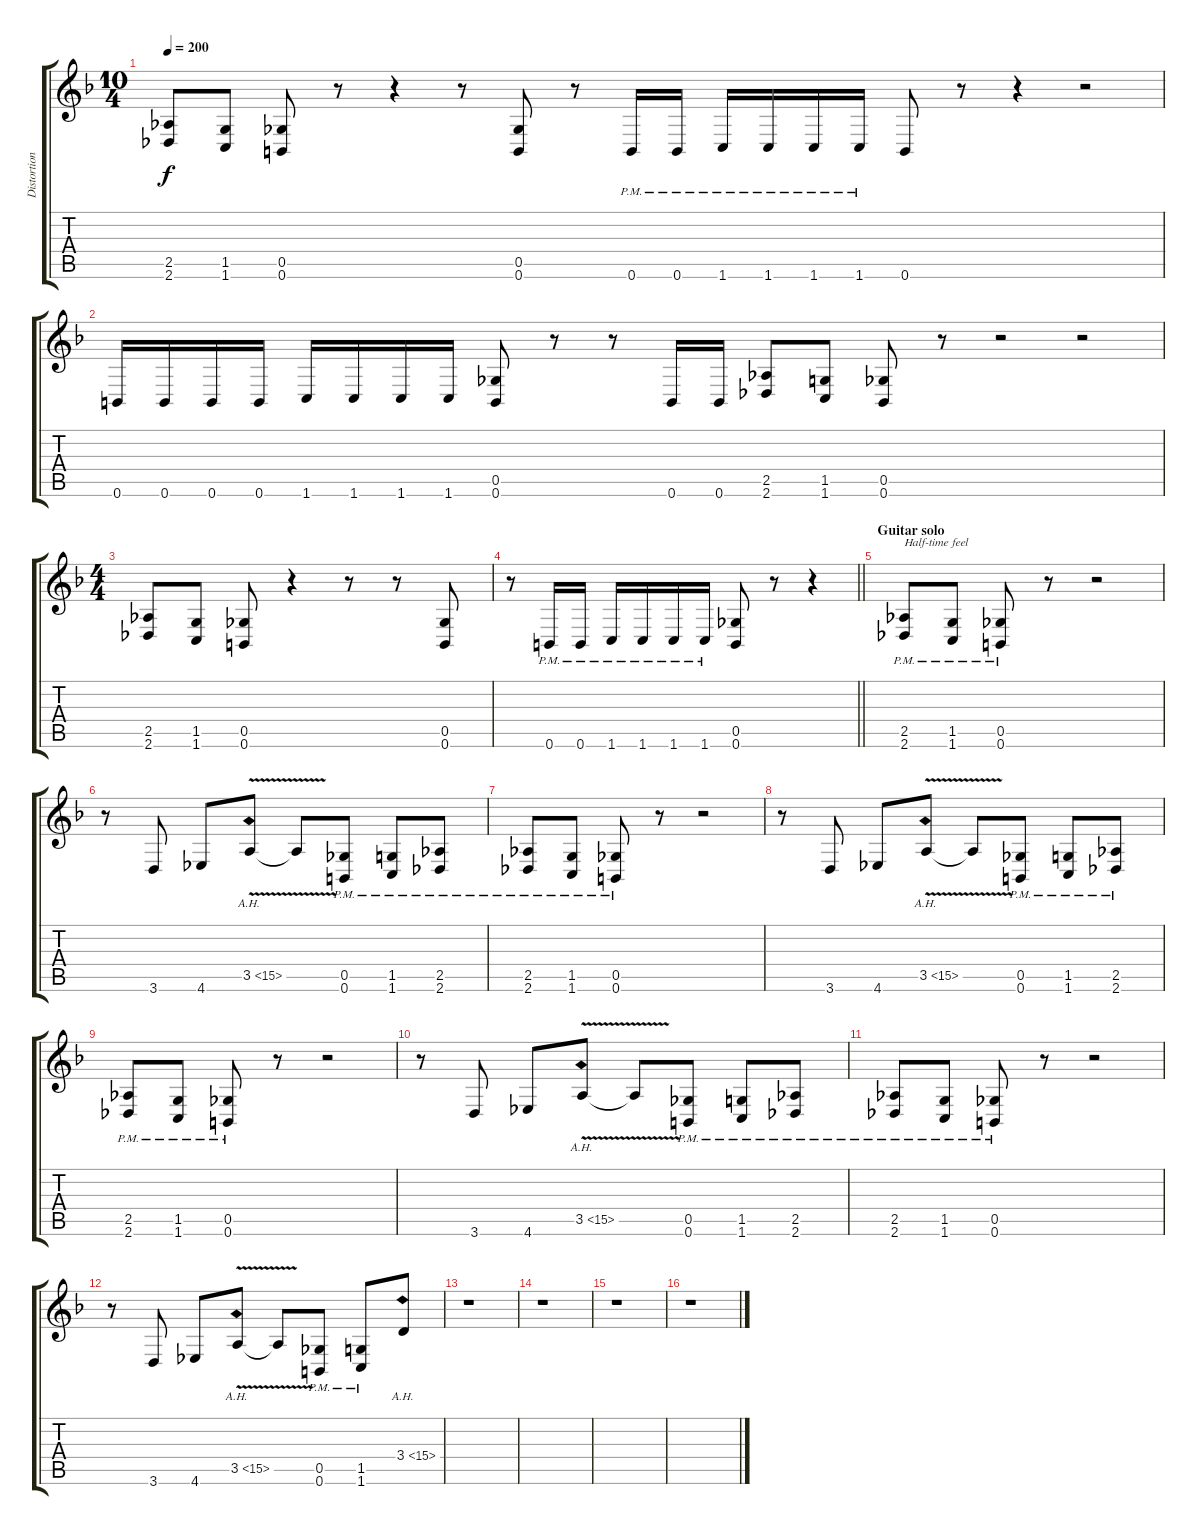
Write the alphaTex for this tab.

\track ("Distortion guitar" "Distortion") {instrument distortionguitar}
\staff {score tabs}
\tuning (Db4 Ab3 E3 B2 Gb2 B1) {hide}
\ts (10 4)
\tempo 200
\clef g2
\ks f
(2.5 2.6).8{dy f} (1.5 1.6).8 (0.5 0.6).8 r.8 r.4 r.8 (0.5 0.6).8 r.8 0.6{pm}.16 0.6{pm}.16 1.6{pm}.16 1.6{pm}.16 1.6{pm}.16 1.6{pm}.16 0.6.8 r.8 r.4 r.2 |
0.6.16 0.6.16 0.6.16 0.6.16 1.6.16 1.6.16 1.6.16 1.6.16 (0.5 0.6).8 r.8 r.8 0.6.16 0.6.16 (2.5 2.6).8 (1.5 1.6).8 (0.5 0.6).8 r.8 r.2 r.2 |
\ts (4 4)
(2.5 2.6).8 (1.5 1.6).8 (0.5 0.6).8 r.4 r.8 r.8 (0.5 0.6).8 |
\barLineRight lightlight
r.8 0.6{pm}.16 0.6{pm}.16 1.6{pm}.16 1.6{pm}.16 1.6{pm}.16 1.6{pm}.16 (0.5 0.6).8 r.8 r.4 |
\section ("" "Guitar solo")
(2.5{pm} 2.6{pm}).8{txt "Half-time feel"} (1.5{pm} 1.6{pm}).8 (0.5{pm} 0.6{pm}).8 r.8 r.2 |
r.8 3.6.8 4.6.8 3.5{ah 12 v}.8 3.5{t}.8 (0.5{pm} 0.6{pm}).8 (1.5{pm} 1.6{pm}).8 (2.5{pm} 2.6{pm}).8 |
(2.5{pm} 2.6{pm}).8 (1.5{pm} 1.6{pm}).8 (0.5{pm} 0.6{pm}).8 r.8 r.2 |
r.8 3.6.8 4.6.8 3.5{ah 12 v}.8 3.5{t}.8 (0.5{pm} 0.6{pm}).8 (1.5{pm} 1.6{pm}).8 (2.5{pm} 2.6{pm}).8 |
(2.5{pm} 2.6{pm}).8 (1.5{pm} 1.6{pm}).8 (0.5{pm} 0.6{pm}).8 r.8 r.2 |
r.8 3.6.8 4.6.8 3.5{ah 12 v}.8 3.5{t}.8 (0.5{pm} 0.6{pm}).8 (1.5{pm} 1.6{pm}).8 (2.5{pm} 2.6{pm}).8 |
(2.5{pm} 2.6{pm}).8 (1.5{pm} 1.6{pm}).8 (0.5{pm} 0.6{pm}).8 r.8 r.2 |
r.8 3.6.8 4.6.8 3.5{ah 12 v}.8 3.5{t}.8 (0.5{pm} 0.6{pm}).8 (1.5{pm} 1.6{pm}).8 3.4{ah 12}.8 |
r.1 |
r.1 |
r.1 |
r.1
